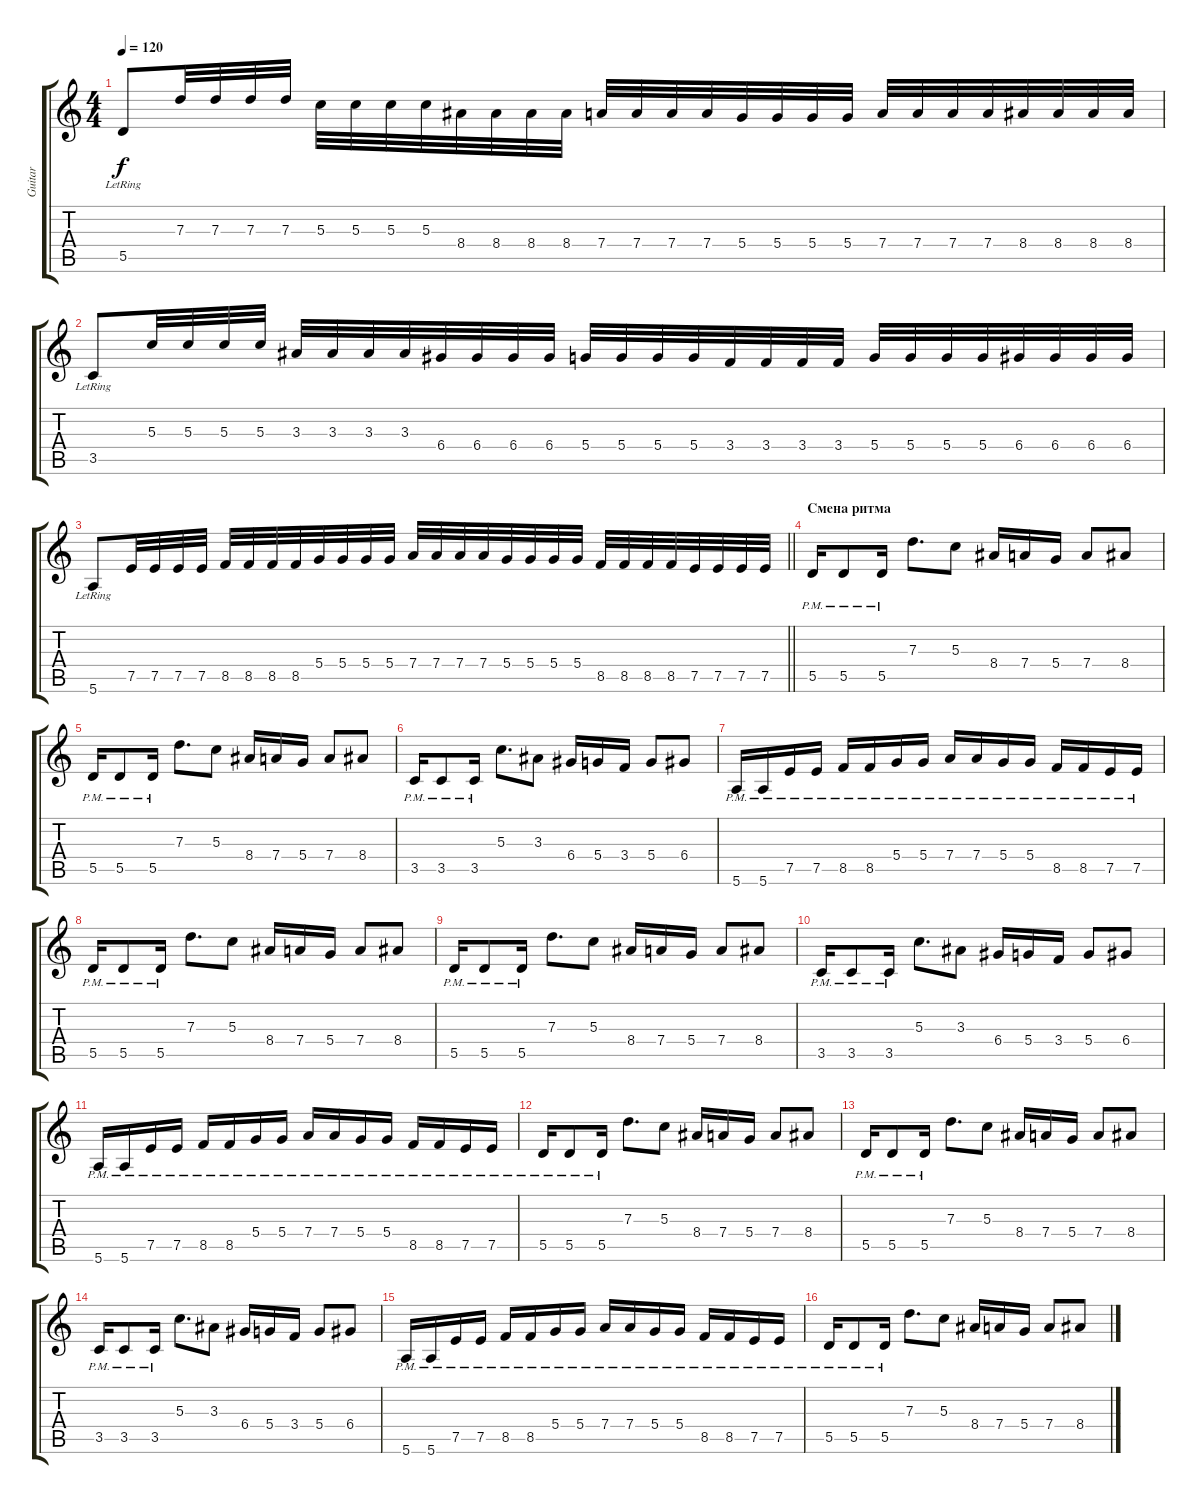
\track ("Guitar" "Guitar") {instrument distortionguitar}
\staff {score tabs}
\tuning (E4 B3 G3 D3 A2 E2) {hide}
\ts (4 4)
\tempo 120
\clef g2
\ks c
5.5{lr}.8{dy f} 7.3.32 7.3.32 7.3.32 7.3.32 5.3.32 5.3.32 5.3.32 5.3.32 8.4.32 8.4.32 8.4.32 8.4.32 7.4.32 7.4.32 7.4.32 7.4.32 5.4.32 5.4.32 5.4.32 5.4.32 7.4.32 7.4.32 7.4.32 7.4.32 8.4.32 8.4.32 8.4.32 8.4.32 |
3.5{lr}.8 5.3.32 5.3.32 5.3.32 5.3.32 3.3.32 3.3.32 3.3.32 3.3.32 6.4.32 6.4.32 6.4.32 6.4.32 5.4.32 5.4.32 5.4.32 5.4.32 3.4.32 3.4.32 3.4.32 3.4.32 5.4.32 5.4.32 5.4.32 5.4.32 6.4.32 6.4.32 6.4.32 6.4.32 |
\barLineRight lightlight
5.6{lr}.8 7.5.32 7.5.32 7.5.32 7.5.32 8.5.32 8.5.32 8.5.32 8.5.32 5.4.32 5.4.32 5.4.32 5.4.32 7.4.32 7.4.32 7.4.32 7.4.32 5.4.32 5.4.32 5.4.32 5.4.32 8.5.32 8.5.32 8.5.32 8.5.32 7.5.32 7.5.32 7.5.32 7.5.32 |
\section ("" "Смена ритма")
5.5{pm}.16 5.5{pm}.8 5.5{pm}.16 7.3.8{d} 5.3.8 8.4.16 7.4.16 5.4.16 7.4.8 8.4.8 |
5.5{pm}.16 5.5{pm}.8 5.5{pm}.16 7.3.8{d} 5.3.8 8.4.16 7.4.16 5.4.16 7.4.8 8.4.8 |
3.5{pm}.16 3.5{pm}.8 3.5{pm}.16 5.3.8{d} 3.3.8 6.4.16 5.4.16 3.4.16 5.4.8 6.4.8 |
5.6{pm}.16 5.6{pm}.16 7.5{pm}.16 7.5{pm}.16 8.5{pm}.16 8.5{pm}.16 5.4{pm}.16 5.4{pm}.16 7.4{pm}.16 7.4{pm}.16 5.4{pm}.16 5.4{pm}.16 8.5{pm}.16 8.5{pm}.16 7.5{pm}.16 7.5{pm}.16 |
5.5{pm}.16 5.5{pm}.8 5.5{pm}.16 7.3.8{d} 5.3.8 8.4.16 7.4.16 5.4.16 7.4.8 8.4.8 |
5.5{pm}.16 5.5{pm}.8 5.5{pm}.16 7.3.8{d} 5.3.8 8.4.16 7.4.16 5.4.16 7.4.8 8.4.8 |
3.5{pm}.16 3.5{pm}.8 3.5{pm}.16 5.3.8{d} 3.3.8 6.4.16 5.4.16 3.4.16 5.4.8 6.4.8 |
5.6{pm}.16 5.6{pm}.16 7.5{pm}.16 7.5{pm}.16 8.5{pm}.16 8.5{pm}.16 5.4{pm}.16 5.4{pm}.16 7.4{pm}.16 7.4{pm}.16 5.4{pm}.16 5.4{pm}.16 8.5{pm}.16 8.5{pm}.16 7.5{pm}.16 7.5{pm}.16 |
5.5{pm}.16 5.5{pm}.8 5.5{pm}.16 7.3.8{d} 5.3.8 8.4.16 7.4.16 5.4.16 7.4.8 8.4.8 |
5.5{pm}.16 5.5{pm}.8 5.5{pm}.16 7.3.8{d} 5.3.8 8.4.16 7.4.16 5.4.16 7.4.8 8.4.8 |
3.5{pm}.16 3.5{pm}.8 3.5{pm}.16 5.3.8{d} 3.3.8 6.4.16 5.4.16 3.4.16 5.4.8 6.4.8 |
5.6{pm}.16 5.6{pm}.16 7.5{pm}.16 7.5{pm}.16 8.5{pm}.16 8.5{pm}.16 5.4{pm}.16 5.4{pm}.16 7.4{pm}.16 7.4{pm}.16 5.4{pm}.16 5.4{pm}.16 8.5{pm}.16 8.5{pm}.16 7.5{pm}.16 7.5{pm}.16 |
5.5{pm}.16 5.5{pm}.8 5.5{pm}.16 7.3.8{d} 5.3.8 8.4.16 7.4.16 5.4.16 7.4.8 8.4.8
